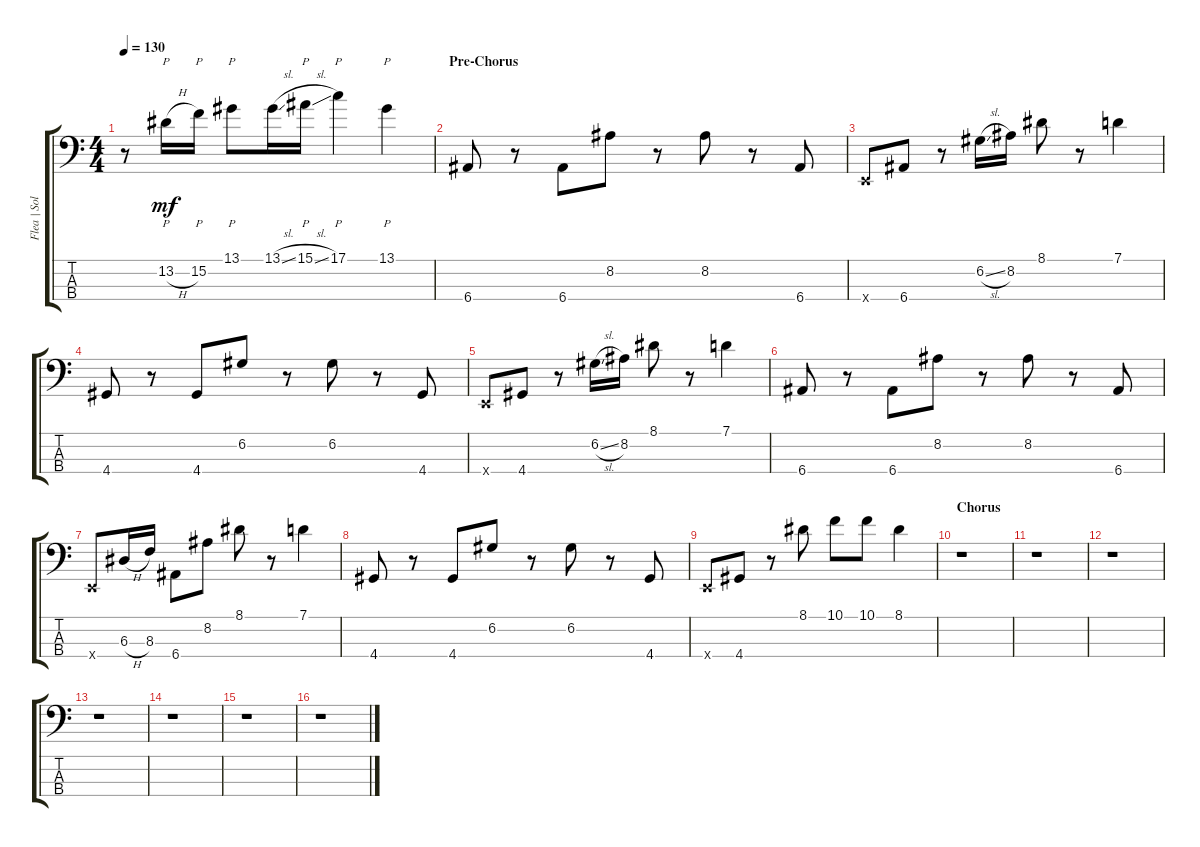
\track ("Flea | Solo" "Flea | Sol") {instrument slapbass1}
\staff {score tabs}
\tuning (G2 D2 A1 E1) {hide}
\ts (4 4)
\tempo 130
\clef f4
\ks c
r.8{dy mf} 13.2{h}.16{p} 15.2.16{p} 13.1.8{p} 13.1{sl}.16 15.1{sl}.16{p} 17.1.4{p} 13.1.4{p} |
\section ("" "Pre-Chorus")
6.4.8 r.8 6.4.8 8.2.8 r.8 8.2.8 r.8 6.4.8 |
0.4{x}.8 6.4.8 r.8 6.2{sl}.16 8.2.16 8.1.8 r.8 7.1.4 |
4.4.8 r.8 4.4.8 6.2.8 r.8 6.2.8 r.8 4.4.8 |
0.4{x}.8 4.4.8 r.8 6.2{sl}.16 8.2.16 8.1.8 r.8 7.1.4 |
6.4.8 r.8 6.4.8 8.2.8 r.8 8.2.8 r.8 6.4.8 |
0.4{x}.8 6.3{h}.16 8.3.16 6.4.8 8.2.8 8.1.8 r.8 7.1.4 |
4.4.8 r.8 4.4.8 6.2.8 r.8 6.2.8 r.8 4.4.8 |
0.4{x}.8 4.4.8 r.8 8.1.8 10.1.8 10.1.8 8.1.4 |
\section ("" "Chorus")
r.1 |
r.1 |
r.1 |
r.1 |
r.1 |
r.1 |
r.1
